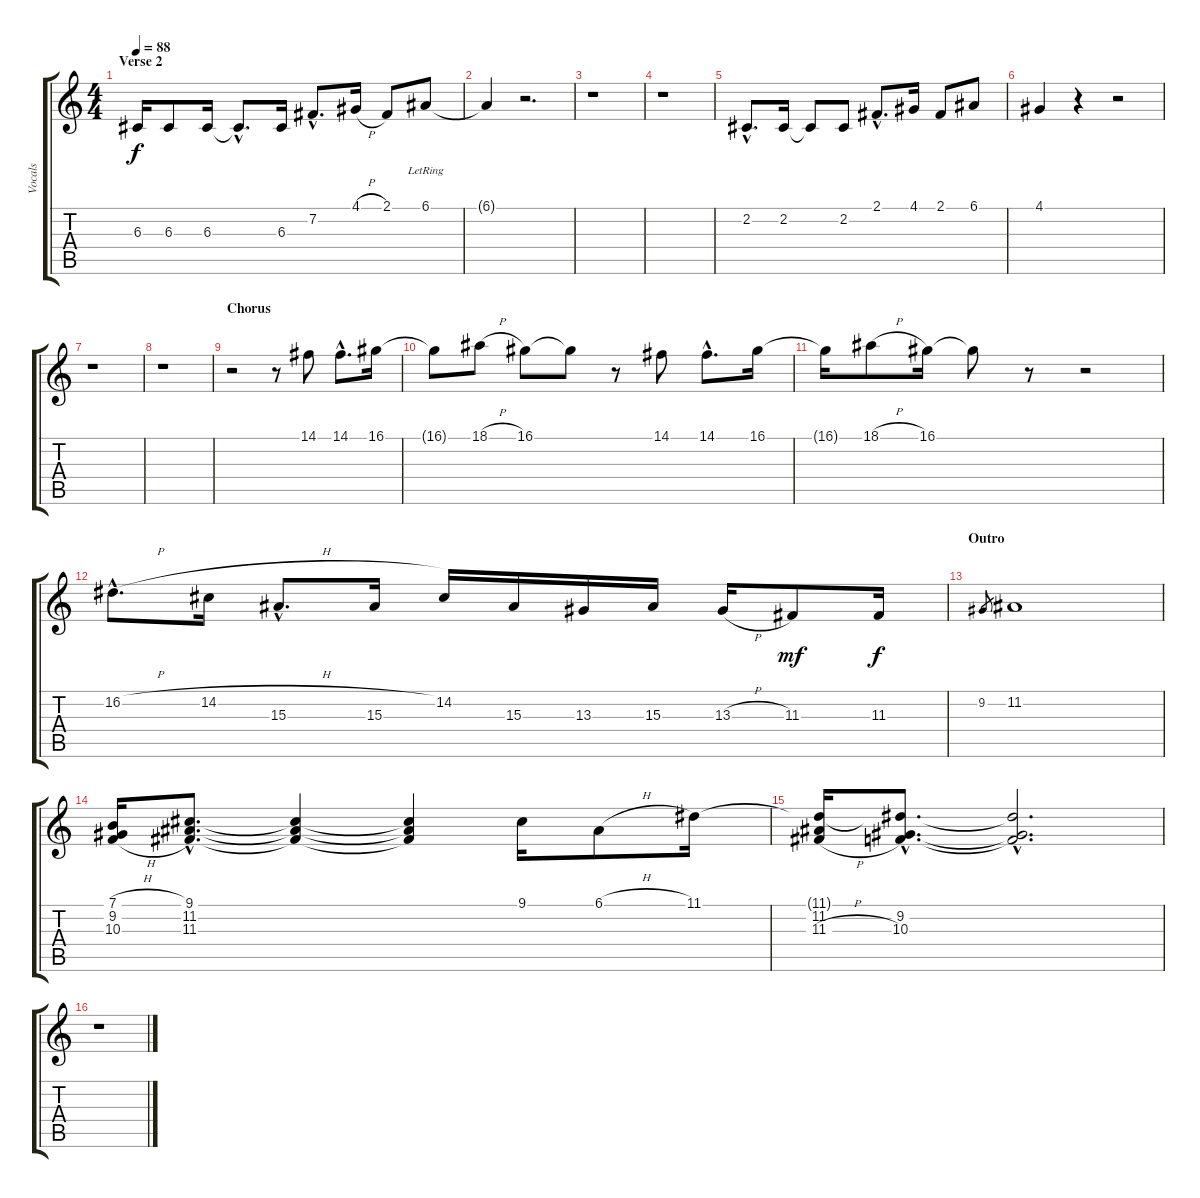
\track ("Vocals" "Vocals") {instrument lead6voice}
\staff {score tabs}
\tuning (E4 B3 G3 D3 A2 E2) {hide}
\ts (4 4)
\section ("" "Verse 2")
\tempo 88
\clef g2
\ks c
6.3.16{dy f} 6.3.8 6.3.16 6.3{hac t}.8{d} 6.3.16 7.2{hac}.8{d} 4.1{h}.16 2.1.8 6.1{lr}.8 |
6.1{t}.4 r.2{d} |
r.1 |
r.1 |
2.2{hac}.8{d} 2.2.16 2.2{t}.8 2.2.8 2.1{hac}.8{d} 4.1.16 2.1.8 6.1.8 |
4.1.4 r.4 r.2 |
r.1 |
r.1 |
\section ("" "Chorus")
r.2 r.8 14.1.8 14.1{hac}.8{d} 16.1.16 |
16.1{t}.8 18.1{h}.8 16.1.8 16.1{t}.8 r.8 14.1.8 14.1{hac}.8{d} 16.1.16 |
16.1{t}.16 18.1{h}.8 16.1.16 16.1{t}.8 r.8 r.2 |
16.2{h hac}.8{d} 14.2{h}.16 15.3{hac}.8{d} 15.3.16 14.2.16 15.3.16 13.3.16 15.3.16 13.3{h}.16 11.3.8{dy mf} 11.3.16{dy f} |
\section ("" "Outro")
9.2.8{gr} 11.2.1 |
(7.1{h} 9.2{h} 10.3{h}).16 (9.1{hac} 11.2{hac} 11.3{hac}).8{d} (9.1{t} 11.2{t} 11.3{t}).4 (9.1{t} 11.2{t} 11.3{t}).4 9.1.16 6.1{h}.8 11.1.16 |
(11.1{t} 11.2 11.3{h}).16{volume 4} (11.1{hac t} 9.2{hac} 10.3{hac}).8{d} (11.1{hac t} 9.2{hac t} 10.3{hac t}).2{d} |
r.1
